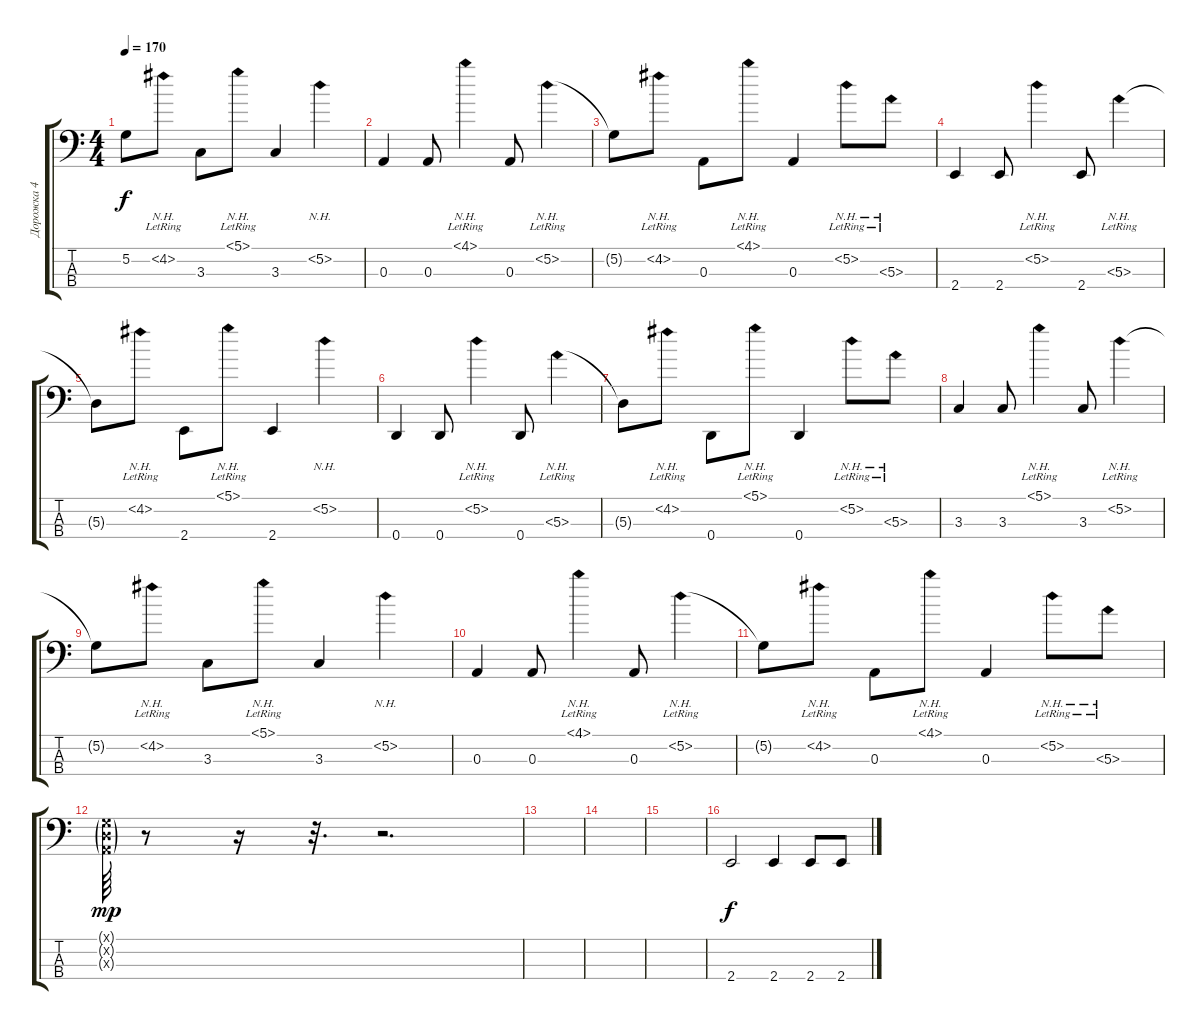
\track ("Дорожка 4" "Дорожка 4") {instrument electricbassfinger}
\staff {score tabs}
\tuning (G2 D2 A1 D1) {hide}
\ts (4 4)
\tempo 170
\clef f4
\ks c
5.2{t}.8{dy f} 4.2{nh lr}.8 3.3.8 5.1{nh lr}.8 3.3.4 5.2{nh}.4 |
0.3.4 0.3.8 4.1{nh lr}.4 0.3.8 5.2{nh lr}.4 |
5.2{t}.8 4.2{nh lr}.8 0.3.8 4.1{nh lr}.8 0.3.4 5.2{nh lr}.8 5.3{nh lr}.8 |
2.4.4 2.4.8 5.2{nh lr}.4 2.4.8 5.3{nh lr}.4 |
5.3{t}.8 4.2{nh lr}.8 2.4.8 5.1{nh lr}.8 2.4.4 5.2{nh}.4 |
0.4.4 0.4.8 5.2{nh lr}.4 0.4.8 5.3{nh lr}.4 |
5.3{t}.8 4.2{nh lr}.8 0.4.8 5.1{nh lr}.8 0.4.4 5.2{nh lr}.8 5.3{nh lr}.8 |
3.3.4 3.3.8 5.1{nh lr}.4 3.3.8 5.2{nh lr}.4 |
5.2{t}.8 4.2{nh lr}.8 3.3.8 5.1{nh lr}.8 3.3.4 5.2{nh}.4 |
0.3.4 0.3.8 4.1{nh lr}.4 0.3.8 5.2{nh lr}.4 |
5.2{t}.8 4.2{nh lr}.8 0.3.8 4.1{nh lr}.8 0.3.4 5.2{nh lr}.8 5.3{nh lr}.8 |
(0.1{g x} 0.2{g x} 0.3{g x}).64{dy mp} r.8 r.16 r.32{d} r.2{d} |
|
|
|
2.4.2{dy f} 2.4.4 2.4.8 2.4.8
